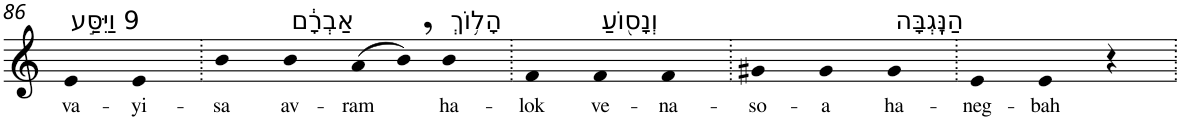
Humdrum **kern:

**kern	**text
*part1	*part1
*staff1	*staff1
*I"Piano	*
*I'Pno	*
!!LO:PB:g=z
*clefG2	*
*k[]	*
=86	=86
!LO:TX:a:t=9 וַיִּסַּ֣ע	!
!	!LO:LY:b
4e	va-
!	!LO:LY:b
4e	-yi-
=87.	=87.
!	!LO:LY:b
4b	-sa
!LO:TX:a:t=אַבְרָ֔ם	!
!	!LO:LY:b
4b	av-
!	!LO:LY:b
(>8a	-ram
8b,)	.
!LO:TX:a:t=הָל֥וֹךְ	!
!	!LO:LY:b
4b	ha-
=88.	=88.
!	!LO:LY:b
4f	-lok
!LO:TX:a:t=וְנָס֖וֹעַ	!
!	!LO:LY:b
4f	ve-
!	!LO:LY:b
4f	-na-
=89.	=89.
!	!LO:LY:b
4g#X	-so-
!	!LO:LY:b
4g#	-a
!LO:TX:a:t=הַנֶּֽגְבָּה	!
!	!LO:LY:b
4g#	ha-
=90.	=90.
!	!LO:LY:b
4e	-neg-
!	!LO:LY:b
4e	-bah
4r	.
=.	=.
*-	*-
